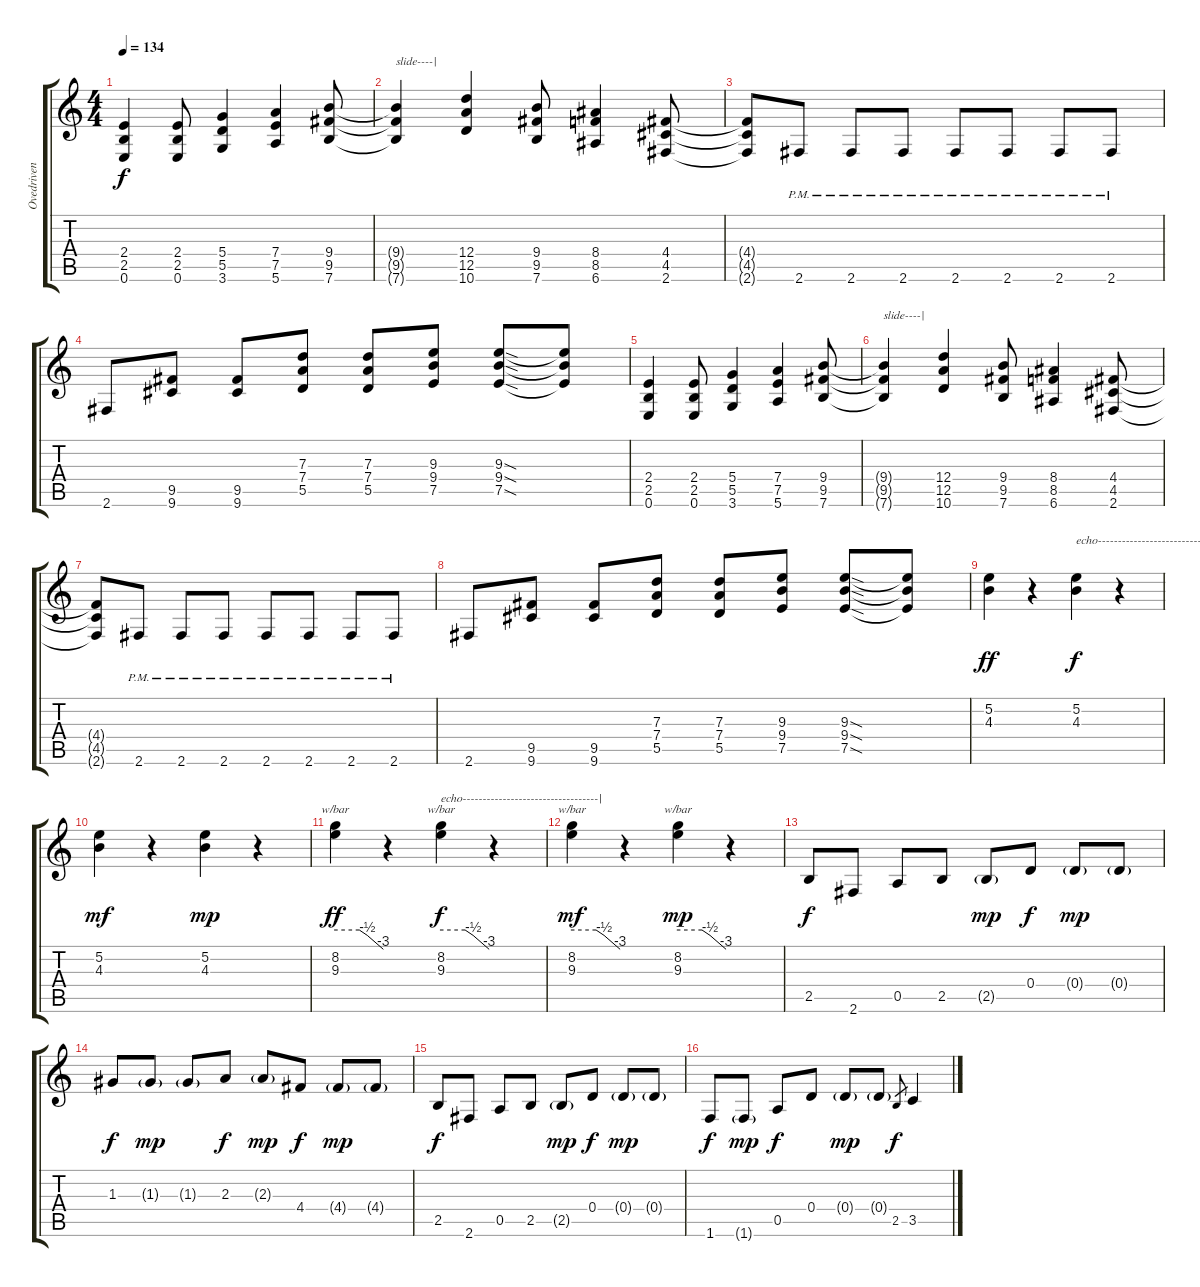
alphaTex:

\track ("Ovedriven Guitar" "Ovedriven ") {instrument overdrivenguitar}
\staff {score tabs}
\tuning (E4 B3 G3 D3 A2 E2) {hide}
\ts (4 4)
\tempo 134
\clef g2
\ks c
(2.4 2.5 0.6).4{dy f} (2.4 2.5 0.6).8 (5.4 5.5 3.6).4 (7.4 7.5 5.6).4 (9.4 9.5 7.6).8 |
(9.4{t} 9.5{t} 7.6{t}).4{txt "slide----|"} (12.4 12.5 10.6).4 (9.4 9.5 7.6).8 (8.4 8.5 6.6).4 (4.4 4.5 2.6).8 |
(4.4{t} 4.5{t} 2.6{t}).8 2.6{pm}.8 2.6{pm}.8 2.6{pm}.8 2.6{pm}.8 2.6{pm}.8 2.6{pm}.8 2.6{pm}.8 |
2.6.8 (9.5 9.6).8 (9.5 9.6).8 (7.3 7.4 5.5).8 (7.3 7.4 5.5).8 (9.3 9.4 7.5).8 (9.3{sod} 9.4{sod} 7.5{sod}).8 (9.3{t} 9.4{t} 7.5{t}).8 |
(2.4 2.5 0.6).4 (2.4 2.5 0.6).8 (5.4 5.5 3.6).4 (7.4 7.5 5.6).4 (9.4 9.5 7.6).8 |
(9.4{t} 9.5{t} 7.6{t}).4{txt "slide----|"} (12.4 12.5 10.6).4 (9.4 9.5 7.6).8 (8.4 8.5 6.6).4 (4.4 4.5 2.6).8 |
(4.4{t} 4.5{t} 2.6{t}).8 2.6{pm}.8 2.6{pm}.8 2.6{pm}.8 2.6{pm}.8 2.6{pm}.8 2.6{pm}.8 2.6{pm}.8 |
2.6.8 (9.5 9.6).8 (9.5 9.6).8 (7.3 7.4 5.5).8 (7.3 7.4 5.5).8 (9.3 9.4 7.5).8 (9.3{sod} 9.4{sod} 7.5{sod}).8 (9.3{t} 9.4{t} 7.5{t}).8 |
(5.2 4.3).4{dy ff} r.4 (5.2 4.3).4{txt "echo----------------------------------|" dy f} r.4 |
(5.2 4.3).4{dy mf} r.4 (5.2 4.3).4{dy mp} r.4 |
(8.2 9.3).4{tbe (custom default 0 0 30 0 40 -2 60 -12) dy ff} r.4 (8.2 9.3).4{tbe (custom default 0 0 30 0 40 -2 60 -12) txt "echo----------------------------------|" dy f} r.4 |
(8.2 9.3).4{tbe (custom default 0 0 30 0 40 -2 60 -12) dy mf} r.4 (8.2 9.3).4{tbe (custom default 0 0 30 0 40 -2 60 -12) dy mp} r.4 |
2.5.8{dy f volume 15 instrument electricguitarclean} 2.6.8 0.5.8 2.5.8 2.5{g}.8{dy mp} 0.4.8{dy f} 0.4{g}.8{dy mp} 0.4{g}.8 |
1.3.8{dy f} 1.3{g}.8{dy mp} 1.3{g}.8 2.3.8{dy f} 2.3{g}.8{dy mp} 4.4.8{dy f} 4.4{g}.8{dy mp} 4.4{g}.8 |
2.5.8{dy f} 2.6.8 0.5.8 2.5.8 2.5{g}.8{dy mp} 0.4.8{dy f} 0.4{g}.8{dy mp} 0.4{g}.8 |
1.6.8{dy f} 1.6{g}.8{dy mp} 0.5.8{dy f} 0.4.8 0.4{g}.8{dy mp} 0.4{g}.8 2.5.8{gr dy f} 3.5.4
